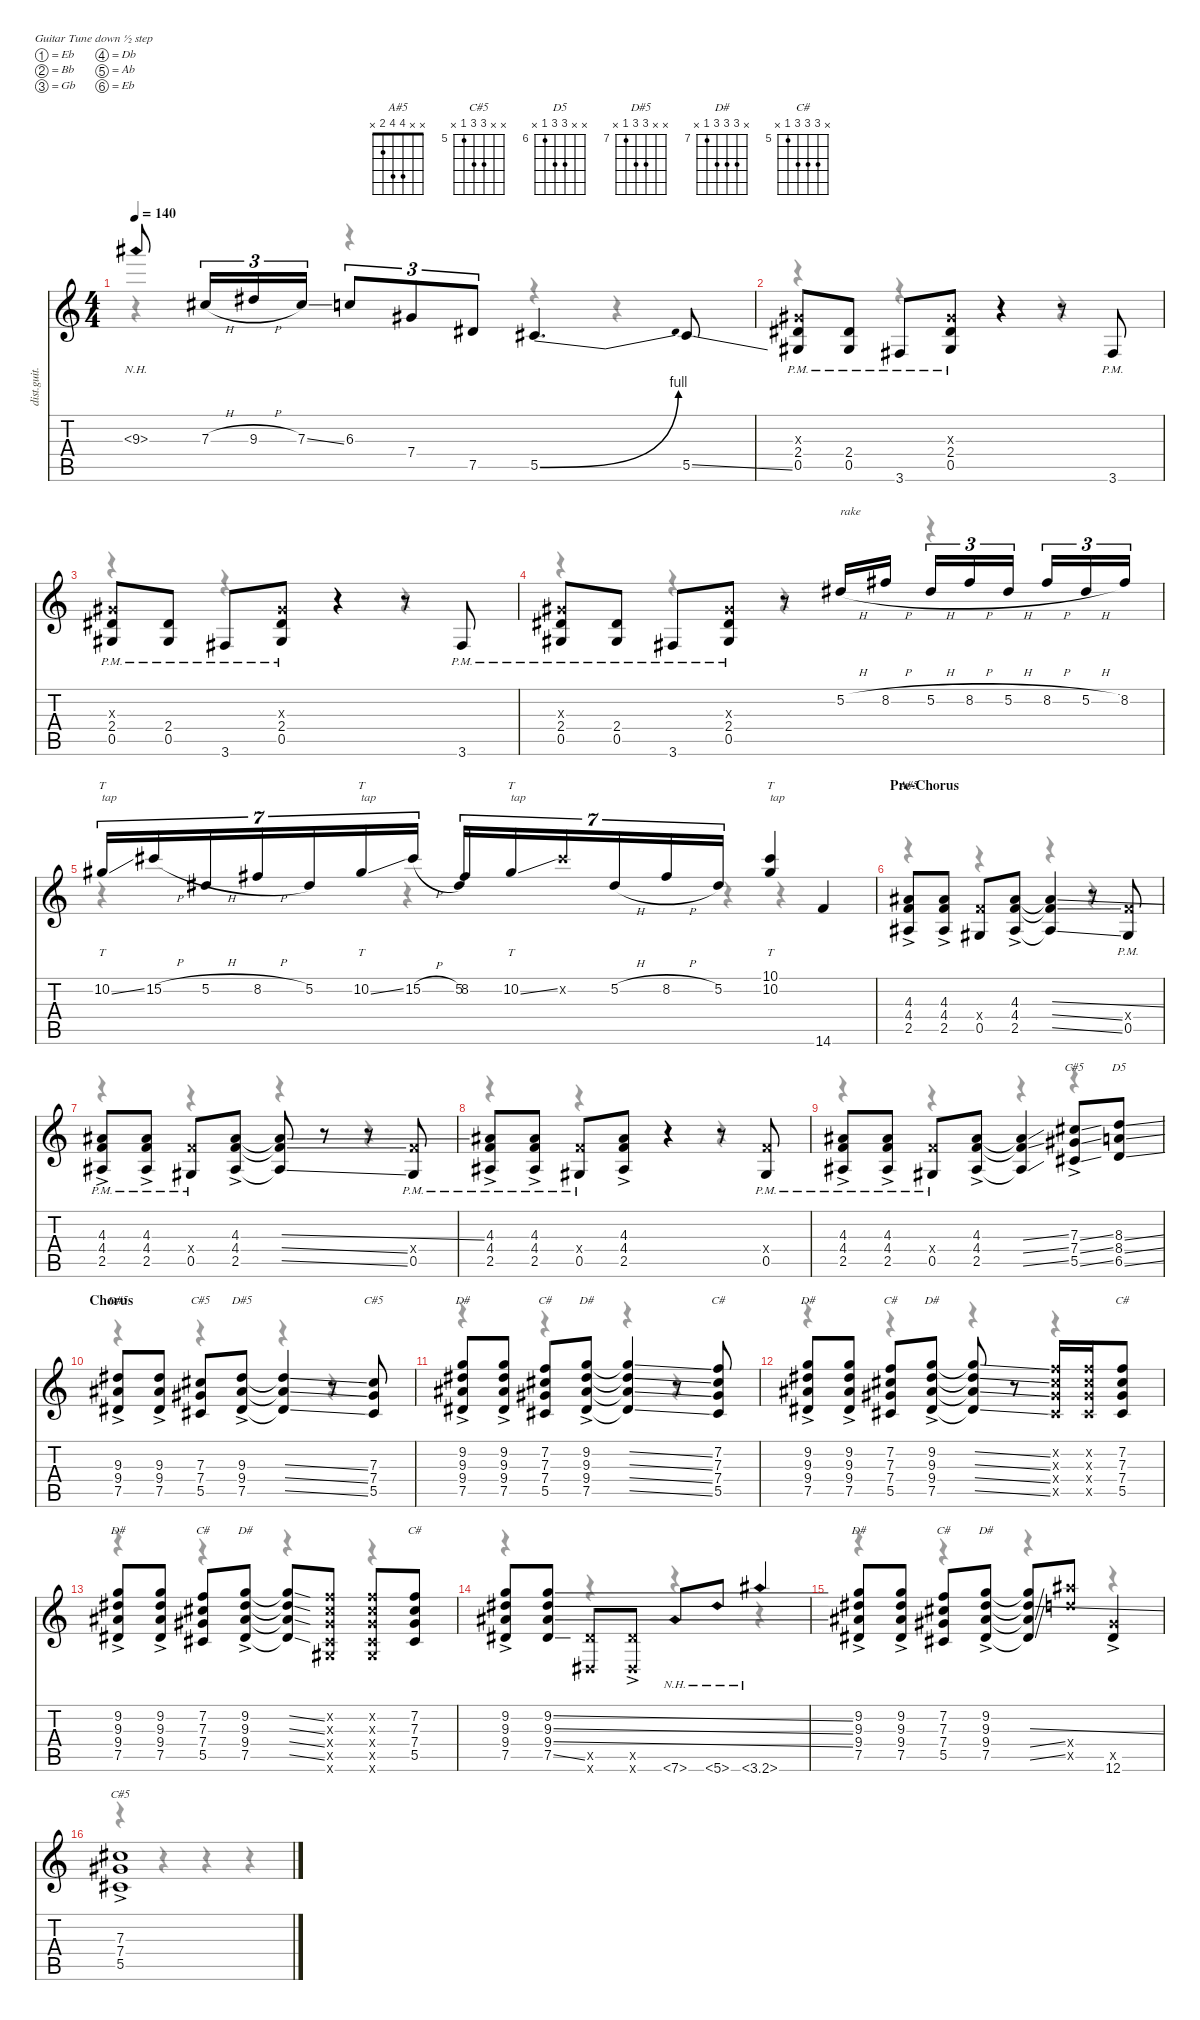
\defaultSystemsLayout 4
\hideDynamics
\bracketExtendMode nobrackets
\otherSystemsTrackNameOrientation horizontal
\track ("Eddie Van Halen (Guitar)" "dist.guit.") {instrument distortionguitar}
\staff {score tabs}
\tuning (Eb4 Bb3 Gb3 Db3 Ab2 Eb2)
\chord ("A#5" x x 4 4 2 x)
\chord ("C#5" x x 7 7 5 x) {firstfret 5}
\chord ("D5" x x 8 8 6 x) {firstfret 6}
\chord ("D#5" x x 9 9 7 x) {firstfret 7}
\chord ("D#" x 9 9 9 7 x) {firstfret 7}
\chord ("C#" x 7 7 7 5 x) {firstfret 5}
\voice
\ts (4 4)
\tempo 140
\clef g2
\ks c
9.3{nh acc #}.8{dy f beam Up} 7.3{h acc #}.16{tu (3 2) beam Up} 9.3{h acc #}.16{tu (3 2) beam Up} 7.3{ss acc #}.16{tu (3 2) beam Up} 6.3.8{tu (3 2) beam Up} 7.4{acc #}.8{tu (3 2) beam Up} 7.5{acc #}.8{tu (3 2) beam Up} 5.5{be (bend 0 0 30 4) acc #}.4{d beam Up} 5.5{ss acc #}.8{beam Up} |
(2.3{pm x acc #} 2.4{pm acc #} 0.5{pm acc #}).8{beam Up} (2.4{pm acc #} 0.5{pm acc #}).8{beam Up} 3.6{pm acc #}.8{beam Up} (2.3{pm x acc #} 2.4{pm acc #} 0.5{pm acc #}).8{beam Up} r.4{beam Up} r.8{beam Up} 3.6{pm acc #}.8{beam Up} |
(2.3{pm x acc #} 2.4{pm acc #} 0.5{pm acc #}).8{beam Up} (2.4{pm acc #} 0.5{pm acc #}).8{beam Up} 3.6{pm acc #}.8{beam Up} (2.3{pm x acc #} 2.4{pm acc #} 0.5{pm acc #}).8{beam Up} r.4{beam Up} r.8{beam Up} 3.6{pm acc #}.8{beam Up} |
(2.3{pm x acc #} 2.4{pm acc #} 0.5{pm acc #}).8{beam Up} (2.4{pm acc #} 0.5{pm acc #}).8{beam Up} 3.6{pm acc #}.8{beam Up} (2.3{pm x acc #} 2.4{pm acc #} 0.5{pm acc #}).8{beam Up} r.8{beam Up} 5.2{h acc #}.16{txt "rake" beam Up} 8.2{h acc #}.16{beam Up} 5.2{h acc #}.16{tu (3 2) beam Up} 8.2{h acc #}.16{tu (3 2) beam Up} 5.2{h acc #}.16{tu (3 2) beam Up} 8.2{h acc #}.16{tu (3 2) beam Up} 5.2{h acc #}.16{tu (3 2) beam Up} 8.2{acc #}.16{tu (3 2) beam Up} |
10.2{ss acc #}.16{tt tu (7 4) txt "tap" beam Up} 15.2{h acc #}.16{tu (7 4) beam Up} 5.2{h acc #}.16{tu (7 4) beam Up} 8.2{h acc #}.16{tu (7 4) beam Up} 5.2{acc #}.16{tu (7 4) beam Up} 10.2{ss acc #}.16{tt tu (7 4) txt "tap" beam Up} 15.2{h acc #}.16{tu (7 4) beam Up} 8.2{h acc #}.16{tu (7 4) beam Up} 5.2{acc #}.16{tu (7 4) beam Up} 10.2{ss acc #}.16{tt tu (7 4) txt "tap" beam Up} 15.2{x acc #}.16{tu (7 4) beam Up} 5.2{h acc #}.16{tu (7 4) beam Up} 8.2{h acc #}.16{tu (7 4) beam Up} 5.2{acc #}.16{tu (7 4) beam Up} (10.1{acc #} 10.2{acc #}).4{tt txt "tap" beam Up} 14.6.4{beam Up} |
\section ("" "Pre-Chorus")
(4.3{ac acc #} 4.4{ac} 2.5{ac acc #}).8{ch "A#5" dy mf beam Up} (4.3{ac acc #} 4.4{ac} 2.5{ac acc #}).8{beam Up} (4.4{x} 0.5{acc #}).8{dy f beam Up} (4.3{ac acc #} 4.4{ac} 2.5{ac acc #}).8{dy mf beam Up} (4.3{ss t acc #} 4.4{ss t} 2.5{ss t acc #}).4{dy f beam Up} r.8{beam Up} (4.4{pm x} 0.5{pm acc #}).8{beam Up} |
(4.3{ac pm acc #} 4.4{ac pm} 2.5{ac pm acc #}).8{dy mf beam Up} (4.3{ac pm acc #} 4.4{ac pm} 2.5{ac pm acc #}).8{beam Up} (4.4{pm x} 0.5{pm acc #}).8{dy f beam Up} (4.3{ac acc #} 4.4{ac} 2.5{ac acc #}).8{dy mf beam Up} (4.3{ss t acc #} 4.4{ss t} 2.5{ss t acc #}).8{dy f beam Up} r.8{beam Up} r.8{beam Up} (4.4{pm x} 0.5{pm acc #}).8{beam Up} |
(4.3{ac pm acc #} 4.4{ac pm} 2.5{ac pm acc #}).8{dy mf beam Up} (4.3{ac pm acc #} 4.4{ac pm} 2.5{ac pm acc #}).8{beam Up} (4.4{pm x} 0.5{pm acc #}).8{dy f beam Up} (4.3{ac acc #} 4.4{ac} 2.5{ac acc #}).8{dy mf beam Up} r.4{beam Up} r.8{beam Up} (4.4{pm x} 0.5{pm acc #}).8{dy f beam Up} |
(4.3{ac pm acc #} 4.4{ac pm} 2.5{ac pm acc #}).8{dy mf beam Up} (4.3{ac pm acc #} 4.4{ac pm} 2.5{ac pm acc #}).8{beam Up} (4.4{pm x} 0.5{pm acc #}).8{dy f beam Up} (4.3{ac acc #} 4.4{ac} 2.5{ac acc #}).8{dy mf beam Up} (4.3{ss t acc #} 4.4{ss t} 2.5{ss t acc #}).4{dy f beam Up} (7.3{ss ac acc #} 7.4{ss ac acc #} 5.5{ss ac acc #}).8{ch "C#5" dy mf beam Up} (8.3{ss} 8.4{ss} 6.5{ss}).8{ch "D5" dy f beam Up} |
\section ("" "Chorus")
(9.3{ac acc #} 9.4{ac acc #} 7.5{ac acc #}).8{ch "D#5" dy mf beam Up} (9.3{ac acc #} 9.4{ac acc #} 7.5{ac acc #}).8{beam Up} (7.3{acc #} 7.4{acc #} 5.5{acc #}).8{ch "C#5" dy f beam Up} (9.3{ac acc #} 9.4{ac acc #} 7.5{ac acc #}).8{ch "D#5" dy mf beam Up} (9.3{ss t acc #} 9.4{ss t acc #} 7.5{ss t acc #}).4{dy f beam Up} r.8{beam Up} (7.3{acc #} 7.4{acc #} 5.5{acc #}).8{ch "C#5" beam Up} |
(9.2{ac} 9.3{ac acc #} 9.4{ac acc #} 7.5{ac acc #}).8{ch "D#" dy mf beam Up} (9.2{ac} 9.3{ac acc #} 9.4{ac acc #} 7.5{ac acc #}).8{beam Up} (7.2 7.3{acc #} 7.4{acc #} 5.5{acc #}).8{ch "C#" dy f beam Up} (9.2 9.3{ac acc #} 9.4{ac acc #} 7.5{ac acc #}).8{ch "D#" beam Up} (9.2{ss t} 9.3{ss t acc #} 9.4{ss t acc #} 7.5{ss t acc #}).4{beam Up} r.8{beam Up} (7.2 7.3{acc #} 7.4{acc #} 5.5{acc #}).8{ch "C#" beam Up} |
(9.2{ac} 9.3{ac acc #} 9.4{ac acc #} 7.5{ac acc #}).8{ch "D#" dy mf beam Up} (9.2{ac} 9.3{ac acc #} 9.4{ac acc #} 7.5{ac acc #}).8{beam Up} (7.2 7.3{acc #} 7.4{acc #} 5.5{acc #}).8{ch "C#" dy f beam Up} (9.2 9.3{ac acc #} 9.4{ac acc #} 7.5{ac acc #}).8{ch "D#" beam Up} (9.2{ss t} 9.3{ss t acc #} 9.4{ss t acc #} 7.5{ss t acc #}).8{beam Up} r.8{beam Up} (7.2{x} 7.3{x acc #} 7.4{x acc #} 5.5{x acc #}).16{beam Up} (7.2{x} 7.3{x acc #} 7.4{x acc #} 5.5{x acc #}).16{beam Up} (7.2 7.3{acc #} 7.4{acc #} 5.5{acc #}).8{ch "C#" beam Up} |
(9.2{ac} 9.3{ac acc #} 9.4{ac acc #} 7.5{ac acc #}).8{ch "D#" dy mf beam Up} (9.2{ac} 9.3{ac acc #} 9.4{ac acc #} 7.5{ac acc #}).8{beam Up} (7.2 7.3{acc #} 7.4{acc #} 5.5{acc #}).8{ch "C#" dy f beam Up} (9.2 9.3{ac acc #} 9.4{ac acc #} 7.5{ac acc #}).8{ch "D#" beam Up} (9.2{ss t} 9.3{ss t acc #} 9.4{ss t acc #} 7.5{ss t acc #}).8{beam Up} (7.2{x} 7.3{x acc #} 7.4{x acc #} 5.5{x acc #} 5.6{x acc #}).8{beam Up} (7.2{x} 7.3{x acc #} 7.4{x acc #} 5.5{x acc #} 5.6{x acc #}).8{beam Up} (7.2 7.3{acc #} 7.4{acc #} 5.5{acc #}).8{ch "C#" beam Up} |
(9.2{ac} 9.3{ac acc #} 9.4{ac acc #} 7.5{ac acc #}).8{dy mf beam Up} (9.2{ss} 9.3{ss acc #} 9.4{ss acc #} 7.5{ss acc #}).8{dy f beam Up} (7.5{x acc #} 0.6{x acc #}).8{beam Up} (7.5{ac x acc #} 0.6{x acc #}).8{beam Up} 7.6{nh acc #}.8{beam Up} 5.6{nh acc #}.8{beam Up} 3.6{nh acc #}.4{beam Up} |
(9.2{ac} 9.3{ac acc #} 9.4{ac acc #} 7.5{ac acc #}).8{ch "D#" dy mf beam Up} (9.2{ac} 9.3{ac acc #} 9.4{ac acc #} 7.5{ac acc #}).8{beam Up} (7.2 7.3{acc #} 7.4{acc #} 5.5{acc #}).8{ch "C#" dy f beam Up} (9.2 9.3{ac acc #} 9.4{ac acc #} 7.5{ac acc #}).8{ch "D#" beam Up} (9.2{t} 9.3{ss t acc #} 9.4{ss t acc #} 7.5{ss t acc #}).8{beam Up} (21.4{x acc #} 18.5{x}).8{beam Up} (12.5{x acc #} 12.6{ac acc #}).4{beam Up} |
(7.3{ac acc #} 7.4{ac acc #} 5.5{ac acc #}).1{ch "C#5" dy mf beam Up}
\voice
\clef g2
\ottava regular
\simile none
\ks c
r.4{dy mf beam Down} r.4{beam Down} r.4{beam Down} r.4{beam Down} |
r.4{beam Down} r.4{beam Down} r.4{beam Down} r.4{beam Down} |
r.4{beam Down} r.4{beam Down} r.4{beam Down} r.4{beam Down} |
r.4{beam Down} r.4{beam Down} r.4{beam Down} r.4{beam Down} |
r.4{beam Down} r.4{beam Down} r.4{beam Down} r.4{beam Down} |
r.4{beam Down} r.4{beam Down} r.4{beam Down} r.4{beam Down} |
r.4{beam Down} r.4{beam Down} r.4{beam Down} r.4{beam Down} |
r.4{beam Down} r.4{beam Down} r.4{beam Down} r.4{beam Down} |
r.4{beam Down} r.4{beam Down} r.4{beam Down} r.4{beam Down} |
r.4{beam Down} r.4{beam Down} r.4{beam Down} r.4{beam Down} |
r.4{beam Down} r.4{beam Down} r.4{beam Down} r.4{beam Down} |
r.4{beam Down} r.4{beam Down} r.4{beam Down} r.4{beam Down} |
r.4{beam Down} r.4{beam Down} r.4{beam Down} r.4{beam Down} |
r.4{beam Down} r.4{beam Down} r.4{beam Down} r.4{beam Down} |
r.4{beam Down} r.4{beam Down} r.4{beam Down} r.4{beam Down} |
r.4{beam Down} r.4{beam Down} r.4{beam Down} r.4{beam Down}
